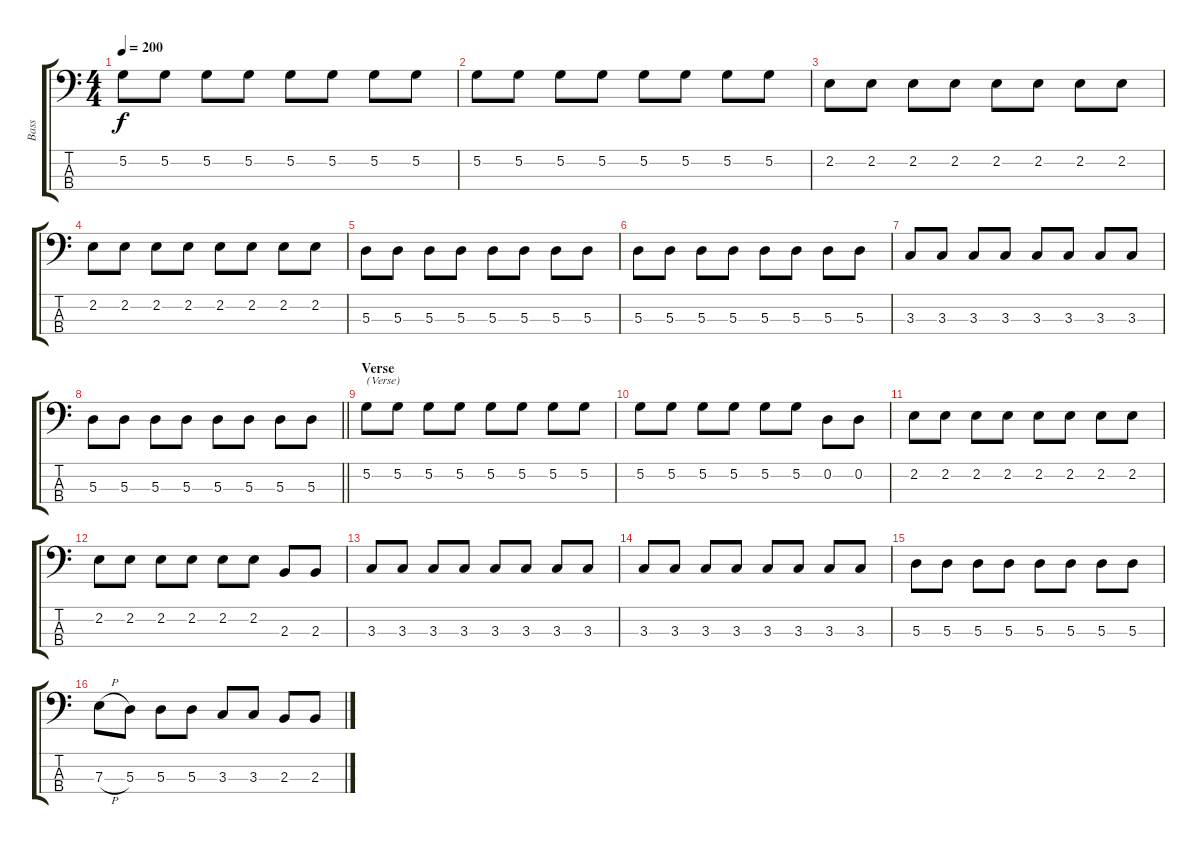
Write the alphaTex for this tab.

\track ("Bass" "Bass") {instrument electricbasspick}
\staff {score tabs}
\tuning (G2 D2 A1 E1) {hide}
\ts (4 4)
\tempo 200
\clef f4
\ks c
5.2.8{dy f} 5.2.8 5.2.8 5.2.8 5.2.8 5.2.8 5.2.8 5.2.8 |
5.2.8 5.2.8 5.2.8 5.2.8 5.2.8 5.2.8 5.2.8 5.2.8 |
2.2.8 2.2.8 2.2.8 2.2.8 2.2.8 2.2.8 2.2.8 2.2.8 |
2.2.8 2.2.8 2.2.8 2.2.8 2.2.8 2.2.8 2.2.8 2.2.8 |
5.3.8 5.3.8 5.3.8 5.3.8 5.3.8 5.3.8 5.3.8 5.3.8 |
5.3.8 5.3.8 5.3.8 5.3.8 5.3.8 5.3.8 5.3.8 5.3.8 |
3.3.8 3.3.8 3.3.8 3.3.8 3.3.8 3.3.8 3.3.8 3.3.8 |
\barLineRight lightlight
5.3.8 5.3.8 5.3.8 5.3.8 5.3.8 5.3.8 5.3.8 5.3.8 |
\section ("" "Verse")
5.2.8{txt "(Verse)"} 5.2.8 5.2.8 5.2.8 5.2.8 5.2.8 5.2.8 5.2.8 |
5.2.8 5.2.8 5.2.8 5.2.8 5.2.8 5.2.8 0.2.8 0.2.8 |
2.2.8 2.2.8 2.2.8 2.2.8 2.2.8 2.2.8 2.2.8 2.2.8 |
2.2.8 2.2.8 2.2.8 2.2.8 2.2.8 2.2.8 2.3.8 2.3.8 |
3.3.8 3.3.8 3.3.8 3.3.8 3.3.8 3.3.8 3.3.8 3.3.8 |
3.3.8 3.3.8 3.3.8 3.3.8 3.3.8 3.3.8 3.3.8 3.3.8 |
5.3.8 5.3.8 5.3.8 5.3.8 5.3.8 5.3.8 5.3.8 5.3.8 |
7.3{h}.8 5.3.8 5.3.8 5.3.8 3.3.8 3.3.8 2.3.8 2.3.8
